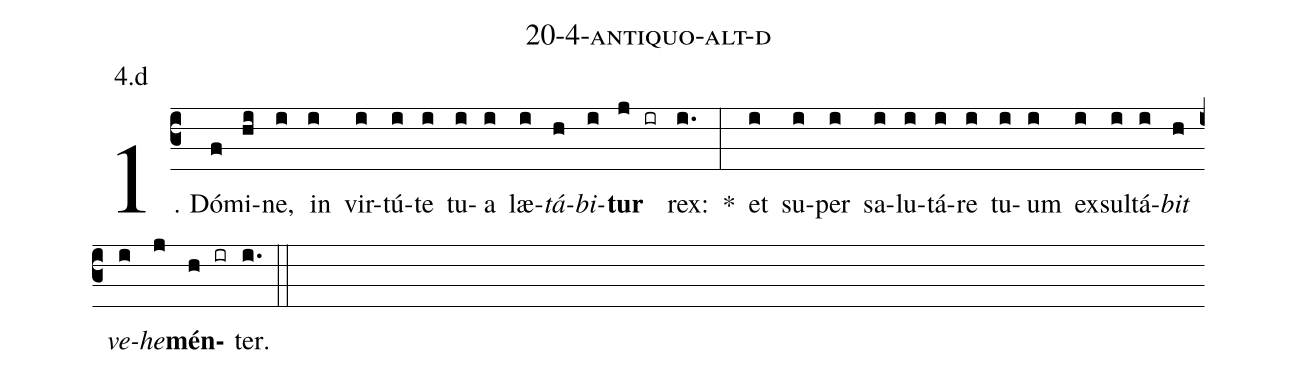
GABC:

name: 20-4-antiquo-alt-d;
annotation: 4.d;
%%
(c3)1. Dó(f)mi(hi)ne,(i) in(i) vir(i)tú(i)te(i) tu(i)a(i) læ(i)<i>tá</i>(h)<i>bi</i>(i)<b>tur</b>(j ir) rex:(i.) *(:) et(i) su(i)per(i) sa(i)lu(i)tá(i)re(i) tu(i)um(i) ex(i)sul(i)tá(i)<i>bit</i>(h) <i>ve</i>(i)<i>he</i>(j)<b>mén</b>(h ir)ter.(i.) (::)
